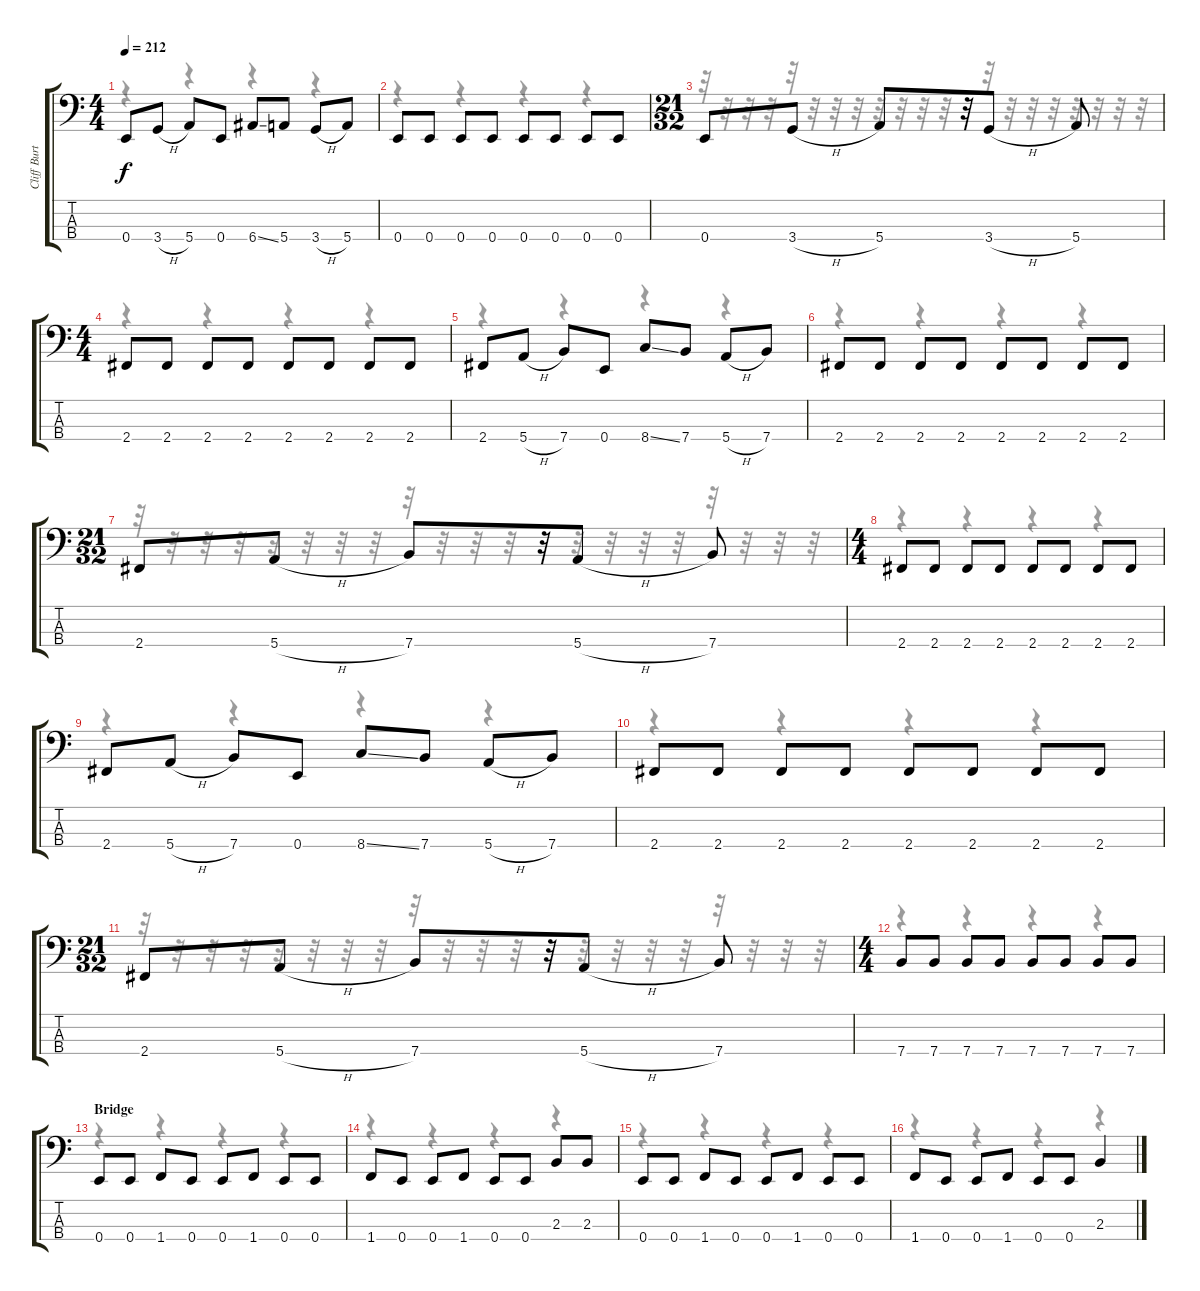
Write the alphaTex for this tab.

\track ("Cliff Burton" "Cliff Burt") {instrument electricbassfinger}
\staff {score tabs}
\tuning (G2 D2 A1 E1) {hide}
\voice
\ts (4 4)
\tempo 212
\clef f4
\ks c
0.4.8{dy f} 3.4{h}.8 5.4.8 0.4.8 6.4{ss}.8 5.4.8 3.4{h}.8 5.4.8 |
0.4.8 0.4.8 0.4.8 0.4.8 0.4.8 0.4.8 0.4.8 0.4.8 |
\ts (21 32)
0.4.8 3.4{h}.8 5.4.8 r.32 3.4{h}.8 5.4.8 |
\ts (4 4)
2.4.8 2.4.8 2.4.8 2.4.8 2.4.8 2.4.8 2.4.8 2.4.8 |
2.4.8 5.4{h}.8 7.4.8 0.4.8 8.4{ss}.8 7.4.8 5.4{h}.8 7.4.8 |
2.4.8 2.4.8 2.4.8 2.4.8 2.4.8 2.4.8 2.4.8 2.4.8 |
\ts (21 32)
2.4.8 5.4{h}.8 7.4.8 r.32 5.4{h}.8 7.4.8 |
\ts (4 4)
2.4.8 2.4.8 2.4.8 2.4.8 2.4.8 2.4.8 2.4.8 2.4.8 |
2.4.8 5.4{h}.8 7.4.8 0.4.8 8.4{ss}.8 7.4.8 5.4{h}.8 7.4.8 |
2.4.8 2.4.8 2.4.8 2.4.8 2.4.8 2.4.8 2.4.8 2.4.8 |
\ts (21 32)
2.4.8 5.4{h}.8 7.4.8 r.32 5.4{h}.8 7.4.8 |
\ts (4 4)
7.4.8 7.4.8 7.4.8 7.4.8 7.4.8 7.4.8 7.4.8 7.4.8 |
\section ("" "Bridge")
0.4.8 0.4.8 1.4.8 0.4.8 0.4.8 1.4.8 0.4.8 0.4.8 |
1.4.8 0.4.8 0.4.8 1.4.8 0.4.8 0.4.8 2.3.8 2.3.8 |
0.4.8 0.4.8 1.4.8 0.4.8 0.4.8 1.4.8 0.4.8 0.4.8 |
1.4.8 0.4.8 0.4.8 1.4.8 0.4.8 0.4.8 2.3.4
\voice
\clef f4
\ottava regular
\simile none
\ks c
r.4{dy f} r.4 r.4 r.4 |
r.4 r.4 r.4 r.4 |
r.32 r.32 r.32 r.32 r.32 r.32 r.32 r.32 r.32 r.32 r.32 r.32 r.32 r.32 r.32 r.32 r.32 r.32 r.32 r.32 r.32 |
r.4 r.4 r.4 r.4 |
r.4 r.4 r.4 r.4 |
r.4 r.4 r.4 r.4 |
r.32 r.32 r.32 r.32 r.32 r.32 r.32 r.32 r.32 r.32 r.32 r.32 r.32 r.32 r.32 r.32 r.32 r.32 r.32 r.32 r.32 |
r.4 r.4 r.4 r.4 |
r.4 r.4 r.4 r.4 |
r.4 r.4 r.4 r.4 |
r.32 r.32 r.32 r.32 r.32 r.32 r.32 r.32 r.32 r.32 r.32 r.32 r.32 r.32 r.32 r.32 r.32 r.32 r.32 r.32 r.32 |
r.4 r.4 r.4 r.4 |
r.4 r.4 r.4 r.4 |
r.4 r.4 r.4 r.4 |
r.4 r.4 r.4 r.4 |
r.4 r.4 r.4 r.4
